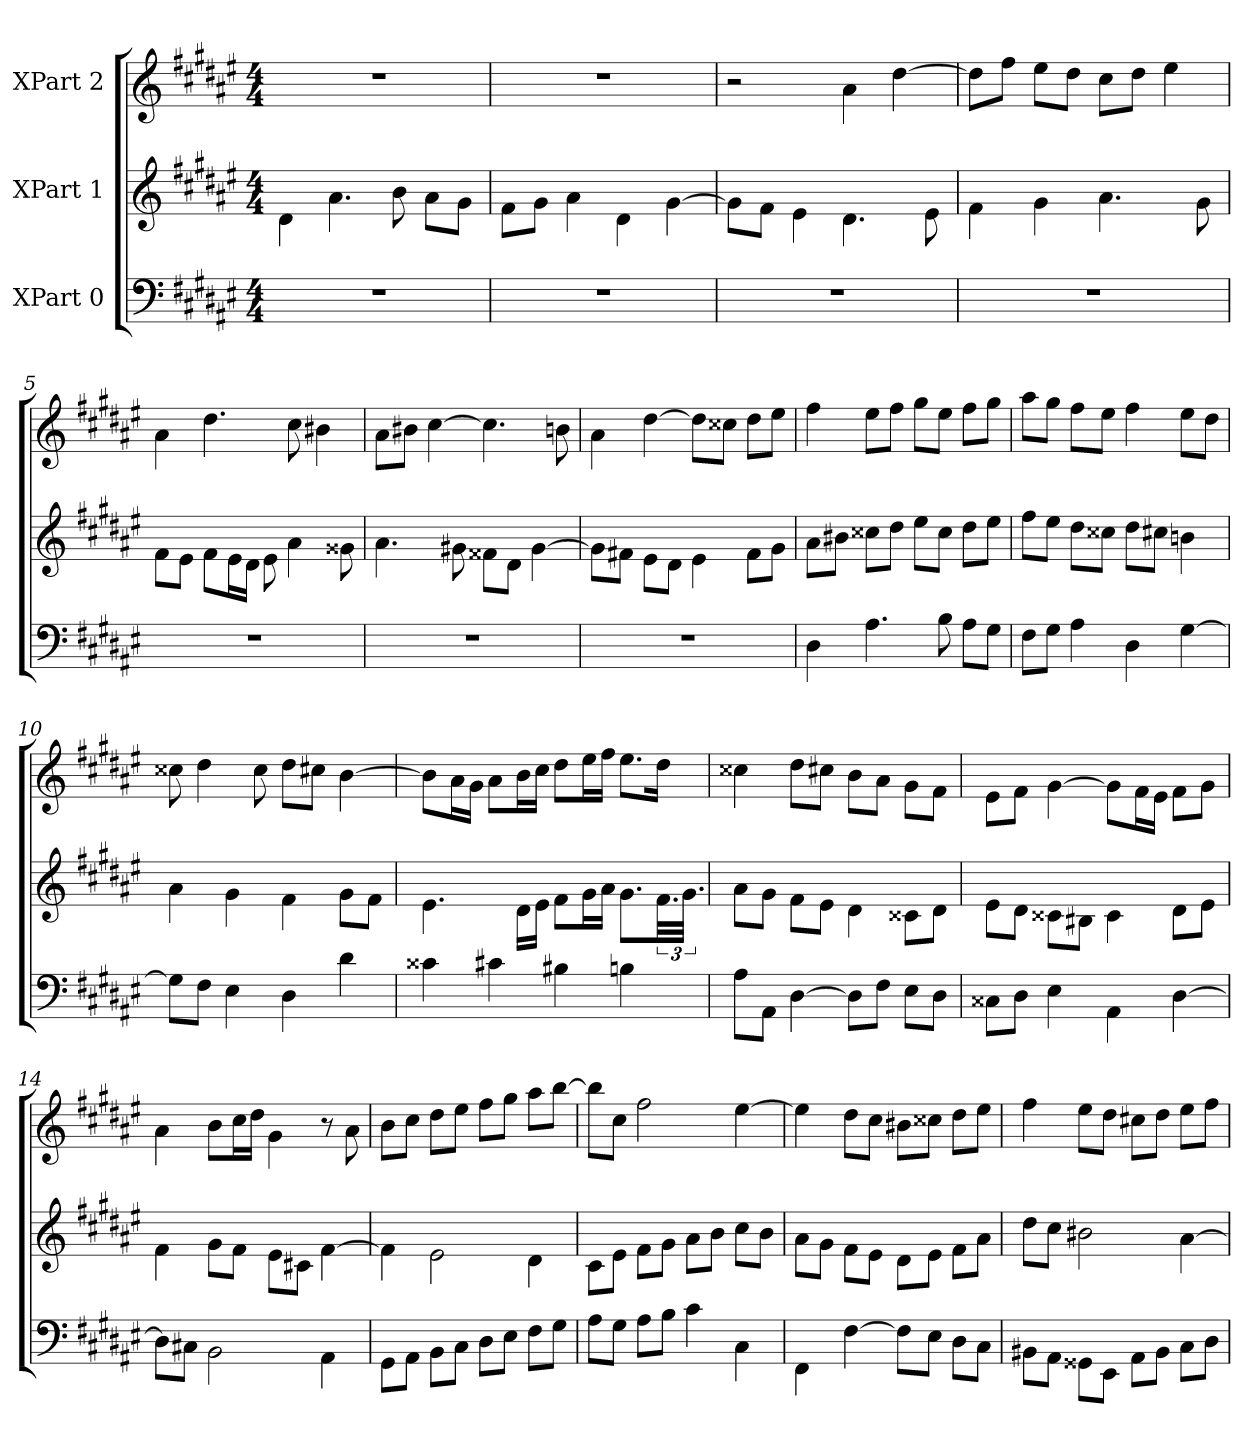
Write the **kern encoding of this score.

**kern	**kern	**kern
*part3	*part2	*part1
*staff3	*staff2	*staff1
*I"XPart 0	*I"XPart 1	*I"XPart 2
*clefF4	*clefG2	*clefG2
*k[f#c#g#d#a#e#]	*k[f#c#g#d#a#e#]	*k[f#c#g#d#a#e#]
*M4/4	*M4/4	*M4/4
=1	=1	=1
1r	4d#\	1r
.	4.a#\	.
.	8b\	.
.	8a#\L	.
.	8g#\J	.
=2	=2	=2
1r	8f#\L	1r
.	8g#\J	.
.	4a#\	.
.	4d#\	.
.	[4g#\	.
=3	=3	=3
1r	8g#\L]	2r
.	8f#\J	.
.	4e#\	.
.	4.d#\	4a#\
.	.	[4dd#\
.	8e#\	.
=4	=4	=4
1r	4f#\	8dd#\L]
.	.	8ff#\J
.	4g#\	8ee#\L
.	.	8dd#\J
.	4.a#\	8cc#\L
.	.	8dd#\J
.	.	4ee#\
.	8g#\	.
=5	=5	=5
1r	8f#\L	4a#\
.	8e#\J	.
.	8f#\L	4.dd#\
.	16e#\	.
.	16d#\J	.
.	8e#\	.
.	4a#\	8cc#\
.	.	4b#X\
.	8g##X\	.
=6	=6	=6
1r	4.a#\	8a#\L
.	.	8b#X\J
.	.	[4cc#\
.	8g#X\	.
.	8f##X\L	4.cc#\]
.	8d#\J	.
.	[4g#\	.
.	.	8bn\
=7	=7	=7
1r	8g#\L]	4a#\
.	8f#X\J	.
.	8e#\L	[4dd#\
.	8d#\J	.
.	4e#\	8dd#\L]
.	.	8cc##X\J
.	8f#\L	8dd#\L
.	8g#\J	8ee#\J
=8	=8	=8
4D#\	8a#\L	4ff#\
.	8b#X\J	.
4.A#\	8cc##X\L	8ee#\L
.	8dd#\J	8ff#\J
.	8ee#\L	8gg#\L
8B\	8cc##\J	8ee#\J
8A#\L	8dd#\L	8ff#\L
8G#\J	8ee#\J	8gg#\J
=9	=9	=9
8F#\L	8ff#\L	8aa#\L
8G#\J	8ee#\J	8gg#\J
4A#\	8dd#\L	8ff#\L
.	8cc##X\J	8ee#\J
4D#\	8dd#\L	4ff#\
.	8cc#X\J	.
[4G#\	4bn\	8ee#\L
.	.	8dd#\J
=10	=10	=10
8G#\L]	4a#\	8cc##X\
8F#\J	.	4dd#\
4E#\	4g#\	.
.	.	8cc##\
4D#\	4f#\	8dd#\L
.	.	8cc#X\J
4d#\	8g#\L	[4b\
.	8f#\J	.
=11	=11	=11
4c##X\	4.e#\	8b\L]
.	.	16a#\
.	.	16g#\J
4c#X\	.	8a#\L
.	16d#\L	16b\
.	16e#\J	16cc#\J
4B#X\	8f#\L	8dd#\L
.	16g#\	16ee#\
.	16a#\J	16ff#\J
4Bn\	8.g#\L	8.ee#\L
.	48.f#\	16dd#\J
.	48.g#\J	.
=12	=12	=12
8A#\L	8a#\L	4cc##X\
8AA#\J	8g#\J	.
[4D#\	8f#\L	8dd#\L
.	8e#\J	8cc#X\J
8D#\L]	4d#\	8b\L
8F#\J	.	8a#\J
8E#\L	8c##X\L	8g#\L
8D#\J	8d#\J	8f#\J
=13	=13	=13
8C##X\L	8e#\L	8e#\L
8D#\J	8d#\J	8f#\J
4E#\	8c##X\L	[4g#\
.	8B#X\J	.
4AA#\	4c##\	8g#\L]
.	.	16f#\
.	.	16e#\J
[4D#\	8d#\L	8f#\L
.	8e#\J	8g#\J
=14	=14	=14
8D#\L]	4f#\	4a#\
8C#X\J	.	.
2BB\	8g#\L	8b\L
.	8f#\J	16cc#\
.	.	16dd#\J
.	8e#\L	4g#\
.	8c#X\J	.
4AA#\	[4f#\	8r
.	.	8a#\
=15	=15	=15
8GG#\L	4f#\]	8b\L
8AA#\J	.	8cc#\J
8BB\L	2e#\	8dd#\L
8C#\J	.	8ee#\J
8D#\L	.	8ff#\L
8E#\J	.	8gg#\J
8F#\L	4d#\	8aa#\L
8G#\J	.	[8bb\J
=16	=16	=16
8A#\L	8c#\L	8bb\L]
8G#\J	8e#\J	8cc#\J
8A#\L	8f#\L	2ff#\
8B\J	8g#\J	.
4c#\	8a#\L	.
.	8b\J	.
4C#\	8cc#\L	[4ee#\
.	8b\J	.
=17	=17	=17
4FF#\	8a#\L	4ee#\]
.	8g#\J	.
[4F#\	8f#\L	8dd#\L
.	8e#\J	8cc#\J
8F#\L]	8d#\L	8b#X\L
8E#\J	8e#\J	8cc##X\J
8D#\L	8f#\L	8dd#\L
8C#\J	8a#\J	8ee#\J
=18	=18	=18
8BB#X\L	8dd#\L	4ff#\
8AA#\J	8cc#\J	.
8GG##X\L	2b#X\	8ee#\L
8EE#\J	.	8dd#\J
8AA#\L	.	8cc#X\L
8BB#\J	.	8dd#\J
8C#\L	[4a#\	8ee#\L
8D#\J	.	8ff#\J
=	=	=
*-	*-	*-
